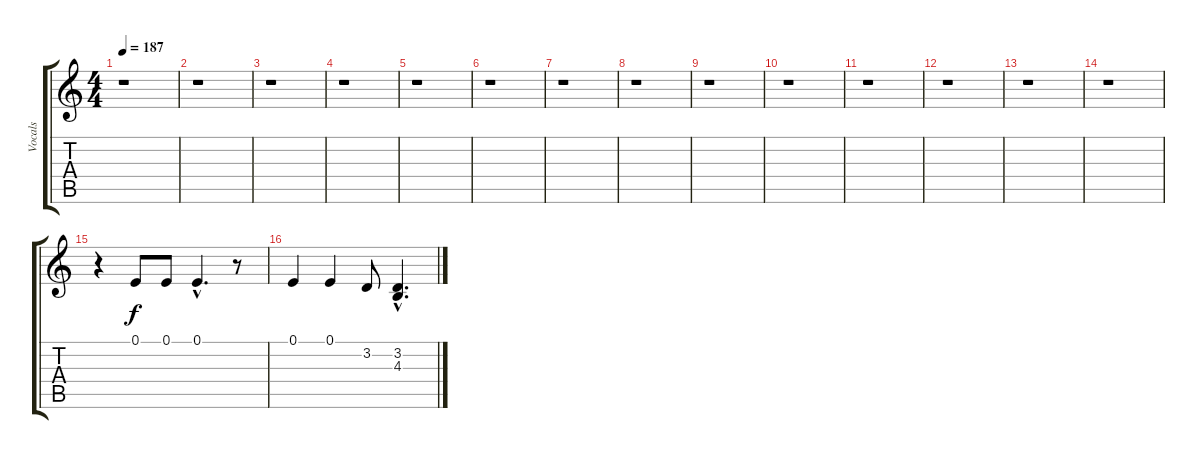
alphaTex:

\track ("Vocals" "Vocals") {instrument lead2sawtooth}
\staff {score tabs}
\tuning (E4 B3 G3 D3 A2 E2) {hide}
\ts (4 4)
\tempo 187
\clef g2
\ks c
r.1{dy f} |
r.1 |
r.1 |
r.1 |
r.1 |
r.1 |
r.1 |
r.1 |
r.1 |
r.1 |
r.1 |
r.1 |
r.1 |
r.1 |
r.4 0.1.8 0.1.8 0.1{hac}.4{d} r.8 |
0.1.4 0.1.4 3.2.8 (3.2 4.3{hac}).4{d}
